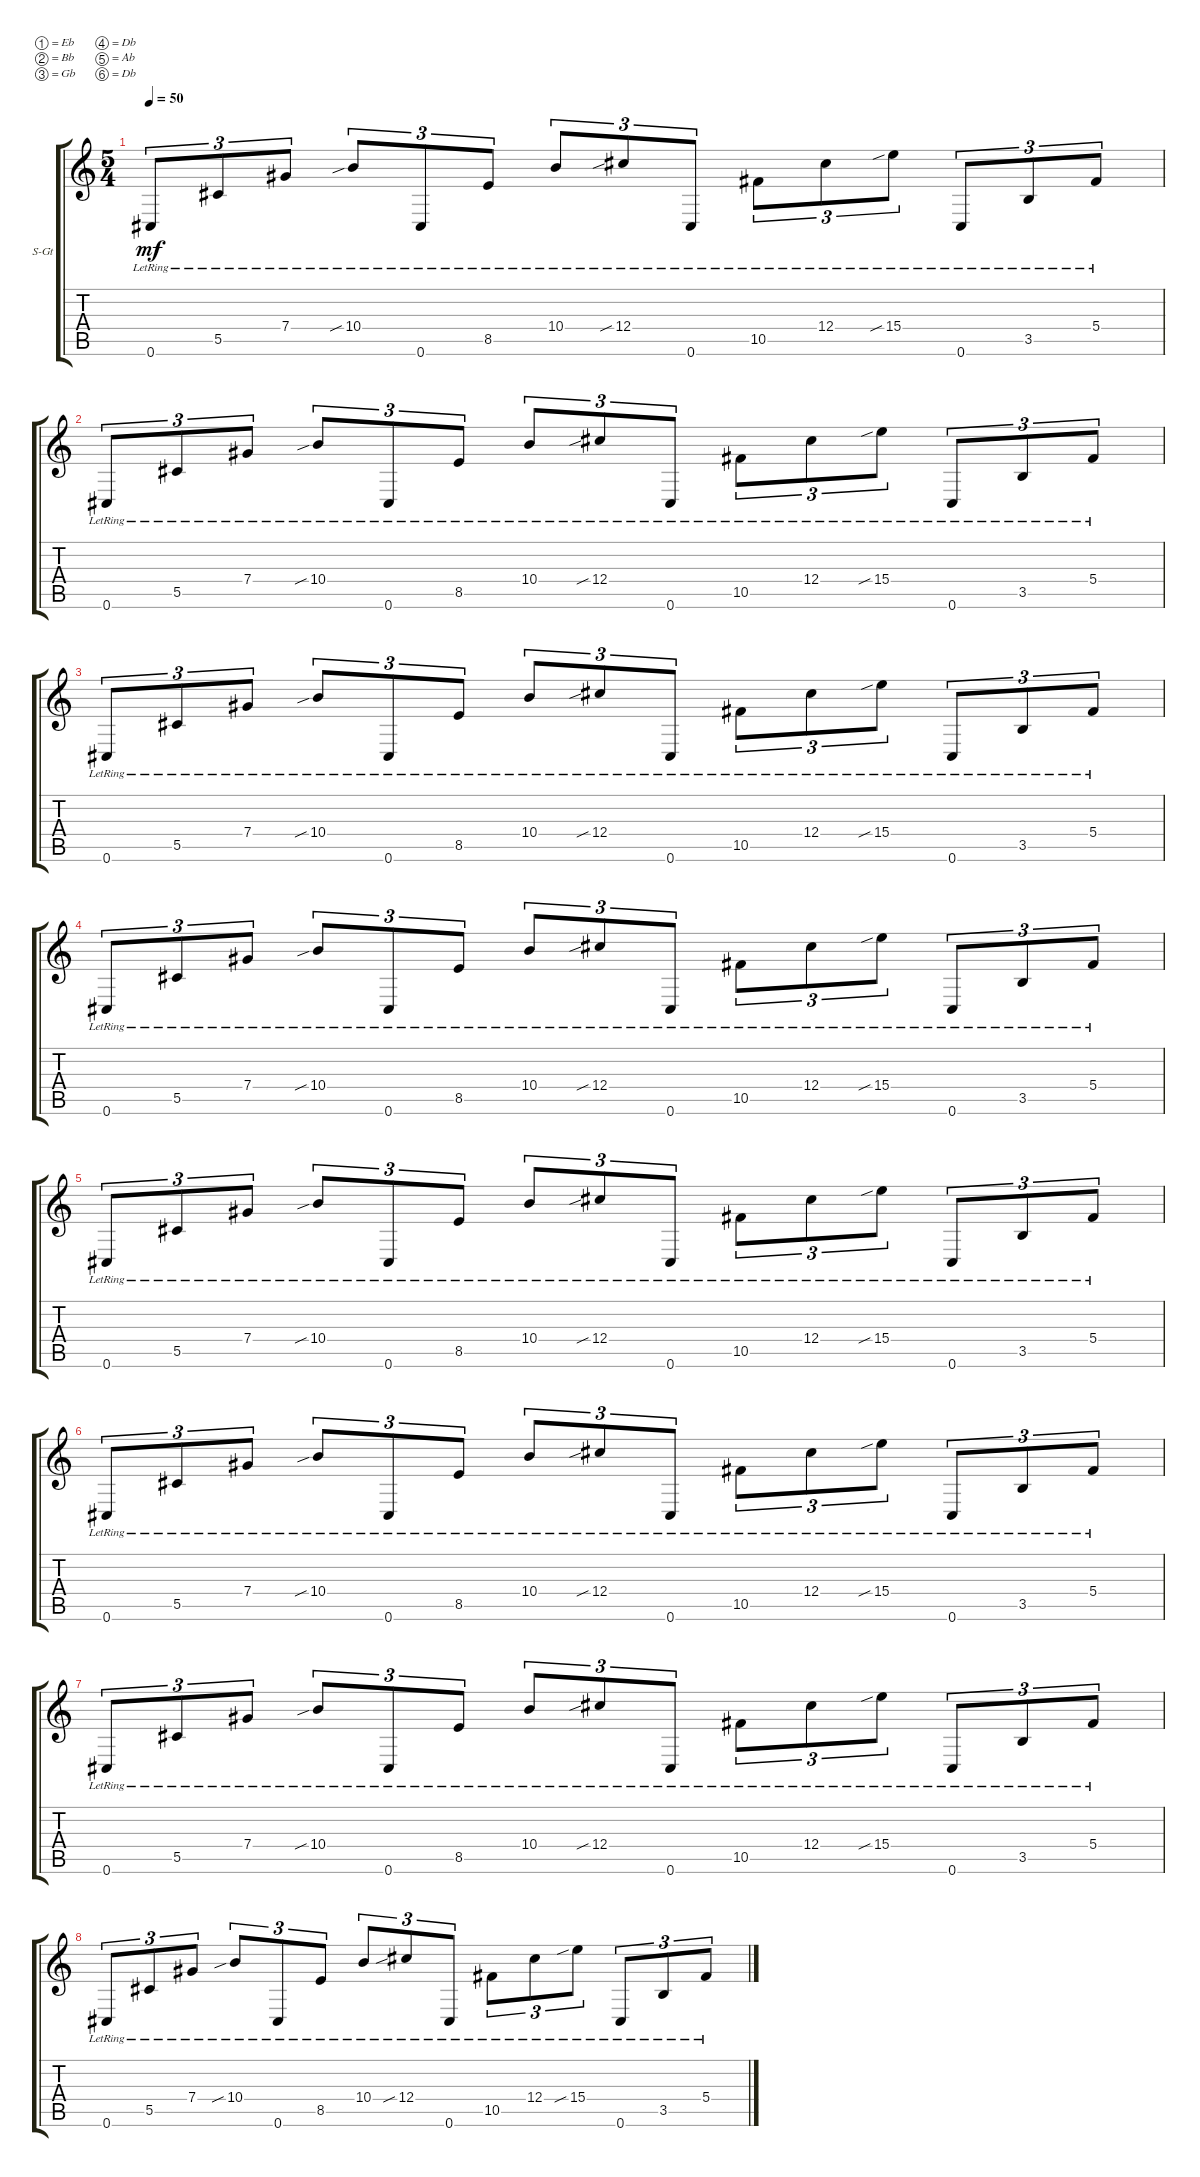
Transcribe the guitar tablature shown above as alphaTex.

\defaultSystemsLayout 4
\bracketExtendMode groupsimilarinstruments
\firstSystemTrackNameOrientation horizontal
\otherSystemsTrackNameOrientation horizontal
\track ("Steel Guitar" "S-Gt") {instrument acousticguitarsteel}
\staff {score tabs}
\tuning (Eb4 Bb3 Gb3 Db3 Ab2 Db2)
\ts (5 4)
\tempo 50
\clef g2
\ks c
0.6{lr}.8{tu (3 2) dy mf} 5.5{lr}.8{tu (3 2)} 7.4{lr}.8{tu (3 2)} 10.4{sib lr}.8{tu (3 2)} 0.6{lr}.8{tu (3 2)} 8.5{lr}.8{tu (3 2)} 10.4{lr}.8{tu (3 2)} 12.4{sib lr}.8{tu (3 2)} 0.6{lr}.8{tu (3 2)} 10.5{lr}.8{tu (3 2)} 12.4{lr}.8{tu (3 2)} 15.4{sib lr}.8{tu (3 2)} 0.6{lr}.8{tu (3 2)} 3.5{lr}.8{tu (3 2)} 5.4{lr}.8{tu (3 2)} |
0.6{lr}.8{tu (3 2)} 5.5{lr}.8{tu (3 2)} 7.4{lr}.8{tu (3 2)} 10.4{sib lr}.8{tu (3 2)} 0.6{lr}.8{tu (3 2)} 8.5{lr}.8{tu (3 2)} 10.4{lr}.8{tu (3 2)} 12.4{sib lr}.8{tu (3 2)} 0.6{lr}.8{tu (3 2)} 10.5{lr}.8{tu (3 2)} 12.4{lr}.8{tu (3 2)} 15.4{sib lr}.8{tu (3 2)} 0.6{lr}.8{tu (3 2)} 3.5{lr}.8{tu (3 2)} 5.4{lr}.8{tu (3 2)} |
0.6{lr}.8{tu (3 2)} 5.5{lr}.8{tu (3 2)} 7.4{lr}.8{tu (3 2)} 10.4{sib lr}.8{tu (3 2)} 0.6{lr}.8{tu (3 2)} 8.5{lr}.8{tu (3 2)} 10.4{lr}.8{tu (3 2)} 12.4{sib lr}.8{tu (3 2)} 0.6{lr}.8{tu (3 2)} 10.5{lr}.8{tu (3 2)} 12.4{lr}.8{tu (3 2)} 15.4{sib lr}.8{tu (3 2)} 0.6{lr}.8{tu (3 2)} 3.5{lr}.8{tu (3 2)} 5.4{lr}.8{tu (3 2)} |
0.6{lr}.8{tu (3 2)} 5.5{lr}.8{tu (3 2)} 7.4{lr}.8{tu (3 2)} 10.4{sib lr}.8{tu (3 2)} 0.6{lr}.8{tu (3 2)} 8.5{lr}.8{tu (3 2)} 10.4{lr}.8{tu (3 2)} 12.4{sib lr}.8{tu (3 2)} 0.6{lr}.8{tu (3 2)} 10.5{lr}.8{tu (3 2)} 12.4{lr}.8{tu (3 2)} 15.4{sib lr}.8{tu (3 2)} 0.6{lr}.8{tu (3 2)} 3.5{lr}.8{tu (3 2)} 5.4{lr}.8{tu (3 2)} |
0.6{lr}.8{tu (3 2)} 5.5{lr}.8{tu (3 2)} 7.4{lr}.8{tu (3 2)} 10.4{sib lr}.8{tu (3 2)} 0.6{lr}.8{tu (3 2)} 8.5{lr}.8{tu (3 2)} 10.4{lr}.8{tu (3 2)} 12.4{sib lr}.8{tu (3 2)} 0.6{lr}.8{tu (3 2)} 10.5{lr}.8{tu (3 2)} 12.4{lr}.8{tu (3 2)} 15.4{sib lr}.8{tu (3 2)} 0.6{lr}.8{tu (3 2)} 3.5{lr}.8{tu (3 2)} 5.4{lr}.8{tu (3 2)} |
0.6{lr}.8{tu (3 2)} 5.5{lr}.8{tu (3 2)} 7.4{lr}.8{tu (3 2)} 10.4{sib lr}.8{tu (3 2)} 0.6{lr}.8{tu (3 2)} 8.5{lr}.8{tu (3 2)} 10.4{lr}.8{tu (3 2)} 12.4{sib lr}.8{tu (3 2)} 0.6{lr}.8{tu (3 2)} 10.5{lr}.8{tu (3 2)} 12.4{lr}.8{tu (3 2)} 15.4{sib lr}.8{tu (3 2)} 0.6{lr}.8{tu (3 2)} 3.5{lr}.8{tu (3 2)} 5.4{lr}.8{tu (3 2)} |
0.6{lr}.8{tu (3 2)} 5.5{lr}.8{tu (3 2)} 7.4{lr}.8{tu (3 2)} 10.4{sib lr}.8{tu (3 2)} 0.6{lr}.8{tu (3 2)} 8.5{lr}.8{tu (3 2)} 10.4{lr}.8{tu (3 2)} 12.4{sib lr}.8{tu (3 2)} 0.6{lr}.8{tu (3 2)} 10.5{lr}.8{tu (3 2)} 12.4{lr}.8{tu (3 2)} 15.4{sib lr}.8{tu (3 2)} 0.6{lr}.8{tu (3 2)} 3.5{lr}.8{tu (3 2)} 5.4{lr}.8{tu (3 2)} |
0.6{lr}.8{tu (3 2)} 5.5{lr}.8{tu (3 2)} 7.4{lr}.8{tu (3 2)} 10.4{sib lr}.8{tu (3 2)} 0.6{lr}.8{tu (3 2)} 8.5{lr}.8{tu (3 2)} 10.4{lr}.8{tu (3 2)} 12.4{sib lr}.8{tu (3 2)} 0.6{lr}.8{tu (3 2)} 10.5{lr}.8{tu (3 2)} 12.4{lr}.8{tu (3 2)} 15.4{sib lr}.8{tu (3 2)} 0.6{lr}.8{tu (3 2)} 3.5{lr}.8{tu (3 2)} 5.4{lr}.8{tu (3 2)}
